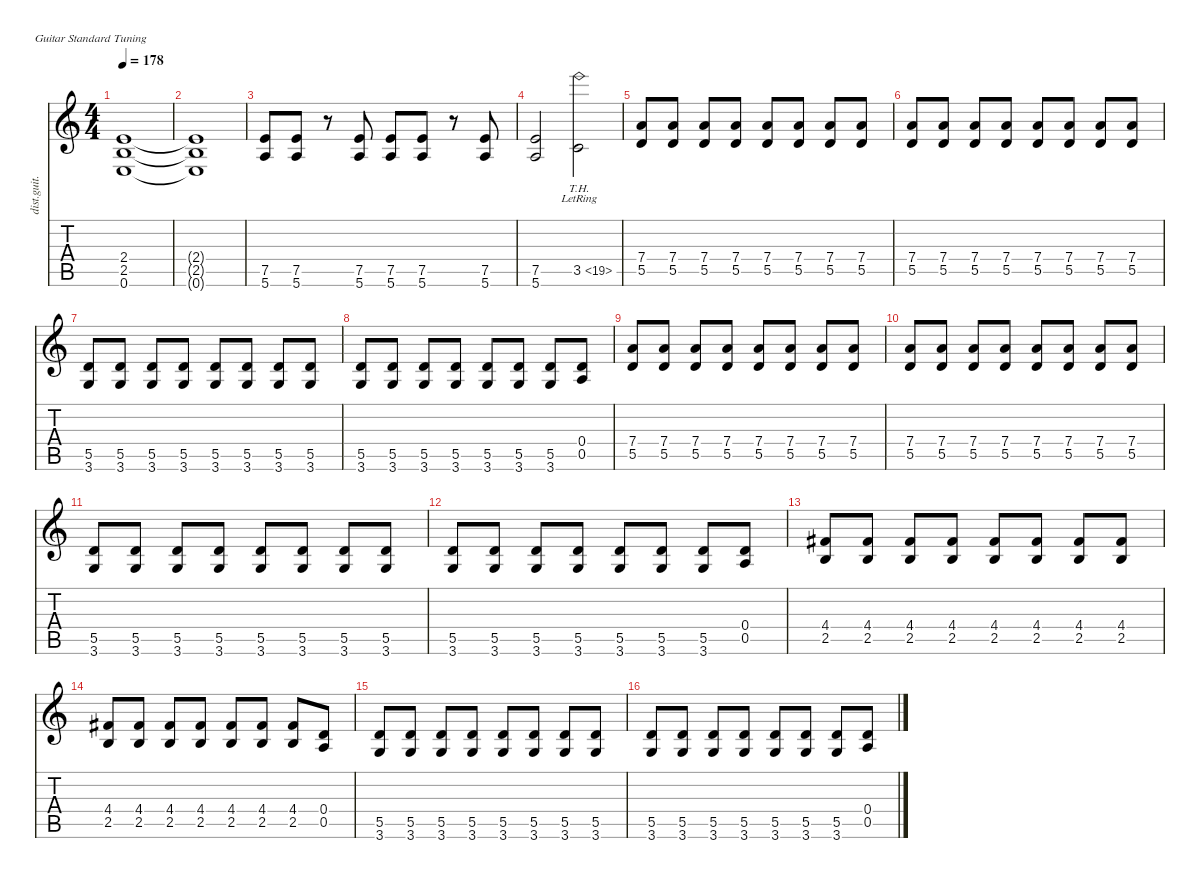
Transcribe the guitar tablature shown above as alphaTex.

\defaultSystemsLayout 4
\hideDynamics
\bracketExtendMode nobrackets
\otherSystemsTrackNameOrientation horizontal
\track ("Guitar" "dist.guit.") {mute instrument distortionguitar}
\staff {score tabs}
\tuning (E4 B3 G3 D3 A2 E2)
\ts (4 4)
\tempo 178
\clef g2
\ks c
(2.4{t} 2.5{t} 0.6{t}).1{dy f beam Up} |
(2.4{t} 2.5{t} 0.6{t}).1{beam Up} |
(7.5 5.6).8{beam Up} (7.5 5.6).8{beam Up} r.8{beam Up} (7.5 5.6).8{beam Up} (7.5 5.6).8{beam Up} (7.5 5.6).8{beam Up} r.8{beam Up} (7.5 5.6).8{beam Up} |
(7.5 5.6).2{beam Up} 3.5{th 16 lr}.2{beam Down} |
(7.4 5.5).8{beam Up} (7.4 5.5).8{beam Up} (7.4 5.5).8{beam Up} (7.4 5.5).8{beam Up} (7.4 5.5).8{beam Up} (7.4 5.5).8{beam Up} (7.4 5.5).8{beam Up} (7.4 5.5).8{beam Up} |
(7.4 5.5).8{beam Up} (7.4 5.5).8{beam Up} (7.4 5.5).8{beam Up} (7.4 5.5).8{beam Up} (7.4 5.5).8{beam Up} (7.4 5.5).8{beam Up} (7.4 5.5).8{beam Up} (7.4 5.5).8{beam Up} |
(5.5 3.6).8{beam Up} (5.5 3.6).8{beam Up} (5.5 3.6).8{beam Up} (5.5 3.6).8{beam Up} (5.5 3.6).8{beam Up} (5.5 3.6).8{beam Up} (5.5 3.6).8{beam Up} (5.5 3.6).8{beam Up} |
(5.5 3.6).8{beam Up} (5.5 3.6).8{beam Up} (5.5 3.6).8{beam Up} (5.5 3.6).8{beam Up} (5.5 3.6).8{beam Up} (5.5 3.6).8{beam Up} (5.5 3.6).8{beam Up} (0.4 0.5).8{beam Up} |
(7.4 5.5).8{beam Up} (7.4 5.5).8{beam Up} (7.4 5.5).8{beam Up} (7.4 5.5).8{beam Up} (7.4 5.5).8{beam Up} (7.4 5.5).8{beam Up} (7.4 5.5).8{beam Up} (7.4 5.5).8{beam Up} |
(7.4 5.5).8{beam Up} (7.4 5.5).8{beam Up} (7.4 5.5).8{beam Up} (7.4 5.5).8{beam Up} (7.4 5.5).8{beam Up} (7.4 5.5).8{beam Up} (7.4 5.5).8{beam Up} (7.4 5.5).8{beam Up} |
(5.5 3.6).8{beam Up} (5.5 3.6).8{beam Up} (5.5 3.6).8{beam Up} (5.5 3.6).8{beam Up} (5.5 3.6).8{beam Up} (5.5 3.6).8{beam Up} (5.5 3.6).8{beam Up} (5.5 3.6).8{beam Up} |
(5.5 3.6).8{beam Up} (5.5 3.6).8{beam Up} (5.5 3.6).8{beam Up} (5.5 3.6).8{beam Up} (5.5 3.6).8{beam Up} (5.5 3.6).8{beam Up} (5.5 3.6).8{beam Up} (0.4 0.5).8{beam Up} |
(4.4{acc #} 2.5).8{beam Up} (4.4{acc #} 2.5).8{beam Up} (4.4{acc #} 2.5).8{beam Up} (4.4{acc #} 2.5).8{beam Up} (4.4{acc #} 2.5).8{beam Up} (4.4{acc #} 2.5).8{beam Up} (4.4{acc #} 2.5).8{beam Up} (4.4{acc #} 2.5).8{beam Up} |
(4.4{acc #} 2.5).8{beam Up} (4.4{acc #} 2.5).8{beam Up} (4.4{acc #} 2.5).8{beam Up} (4.4{acc #} 2.5).8{beam Up} (4.4{acc #} 2.5).8{beam Up} (4.4{acc #} 2.5).8{beam Up} (4.4{acc #} 2.5).8{beam Up} (0.4 0.5).8{beam Up} |
(5.5 3.6).8{beam Up} (5.5 3.6).8{beam Up} (5.5 3.6).8{beam Up} (5.5 3.6).8{beam Up} (5.5 3.6).8{beam Up} (5.5 3.6).8{beam Up} (5.5 3.6).8{beam Up} (5.5 3.6).8{beam Up} |
(5.5 3.6).8{beam Up} (5.5 3.6).8{beam Up} (5.5 3.6).8{beam Up} (5.5 3.6).8{beam Up} (5.5 3.6).8{beam Up} (5.5 3.6).8{beam Up} (5.5 3.6).8{beam Up} (0.4 0.5).8{beam Up}
